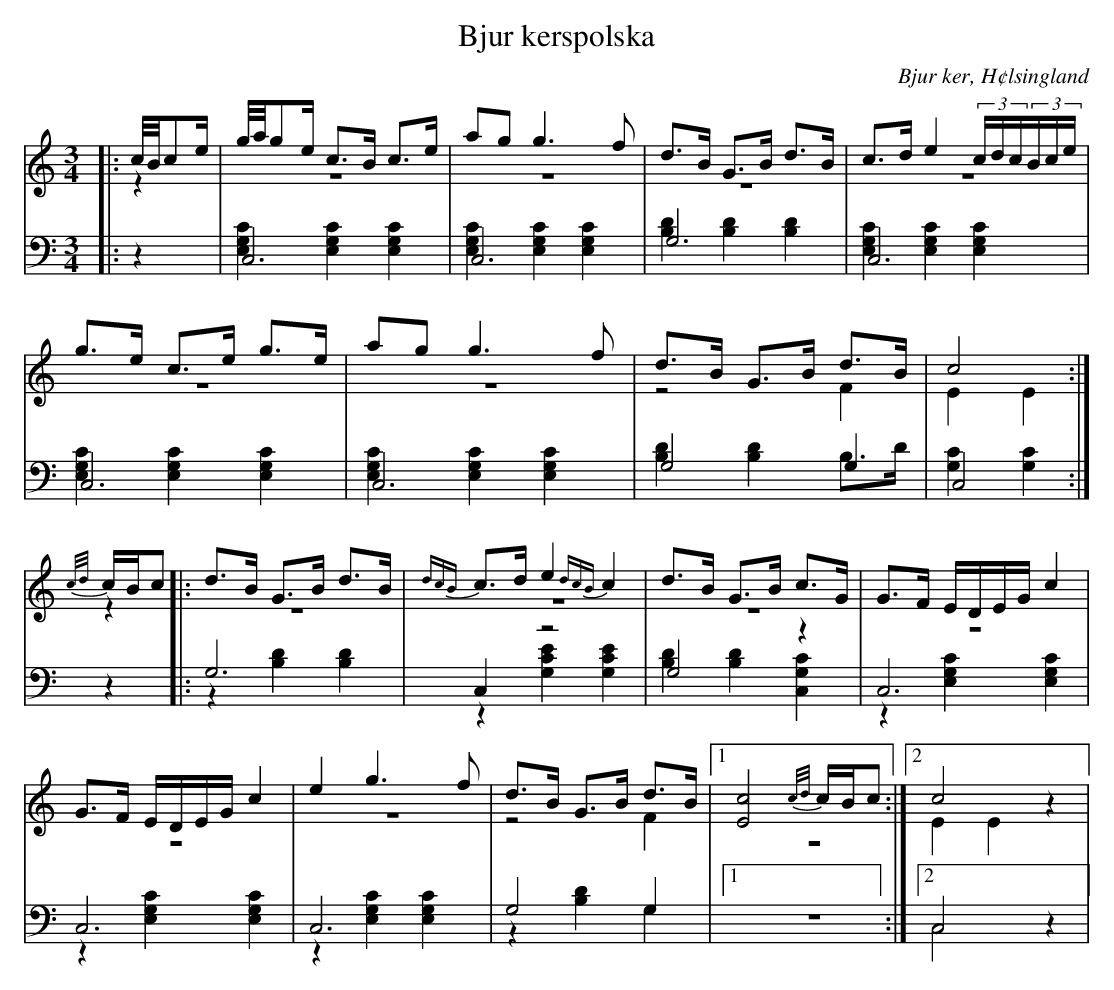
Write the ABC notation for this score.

X:1
T: Bjur kerspolska
O: Bjur ker, H¢lsingland
M: 3/4
L: 1/8
K: C
V:1
V:2 merge
V:3
V:4 merge
V:1
|:c//B//ce/|g//a//ge/ c>B c>e|ag g3 f|d>B G>B d>B|c>d e2 (3c/d/c/(3B/c/e/|
g>e c>e g>e|ag g3 f|d>B G>B d>B|c4:|
{c/d/}c/B/c |:d>B G>B d>B|{dcB}c>d e2 {dcB}c2|d>B G>B c>G|G>F E/D/E/G/ c2|
G>F E/D/E/G/ c2|e2 g3 f|d>B G>B d>B|1 [E4c4] {c/d/}c/B/c:|2 c4 z2|
V:2
|:z2|z6|z6|z6|z6|
z6|z6|z4 F2|E2 E2:|
z2|:z6|z6|z6|z6|
 z6|z6|z4 F2|1 z6:|2 E2 E2 z2|
V:3 clef=bass
|:z2|C,6|C,6|G,6|C,6|
C,6|C,6|G,4 G,2|C,4:|
z2|:G,6|C,2 z4|G,4 z2|C,6|
 C,6|C,6|G,4 G,2|1 z6:|2 C,4 z2|
V:4 clef=bass
|:z2|[E,2G,2C2] [E,2G,2C2] [E,2G,2C2]|[E,2G,2C2] [E,2G,2C2] [E,2G,2C2]|[B,2D2] [B,2D2] [B,2D2]|[E,2G,2C2] [E,2G,2C2] [E,2G,2C2]|
[E,2G,2C2] [E,2G,2C2] [E,2G,2C2]|[E,2G,2C2] [E,2G,2C2] [E,2G,2C2]|[B,2D2] [B,2D2] B,>D|[G,2C2][G,2C2]:|
z2|:z2 [B,2D2] [B,2D2]|z2 [G,2C2E2] [G,2C2E2]|[B,2D2][B,2D2] [C,2G,2C2]|z2 [E,2G,2C2] [E,2G,2C2]|
z2 [E,2G,2C2] [E,2G,2C2]|z2 [E,2G,2C2] [E,2G,2C2]|z2 [B,2D2] G,2|1 z6:|2 C,4 z2|
